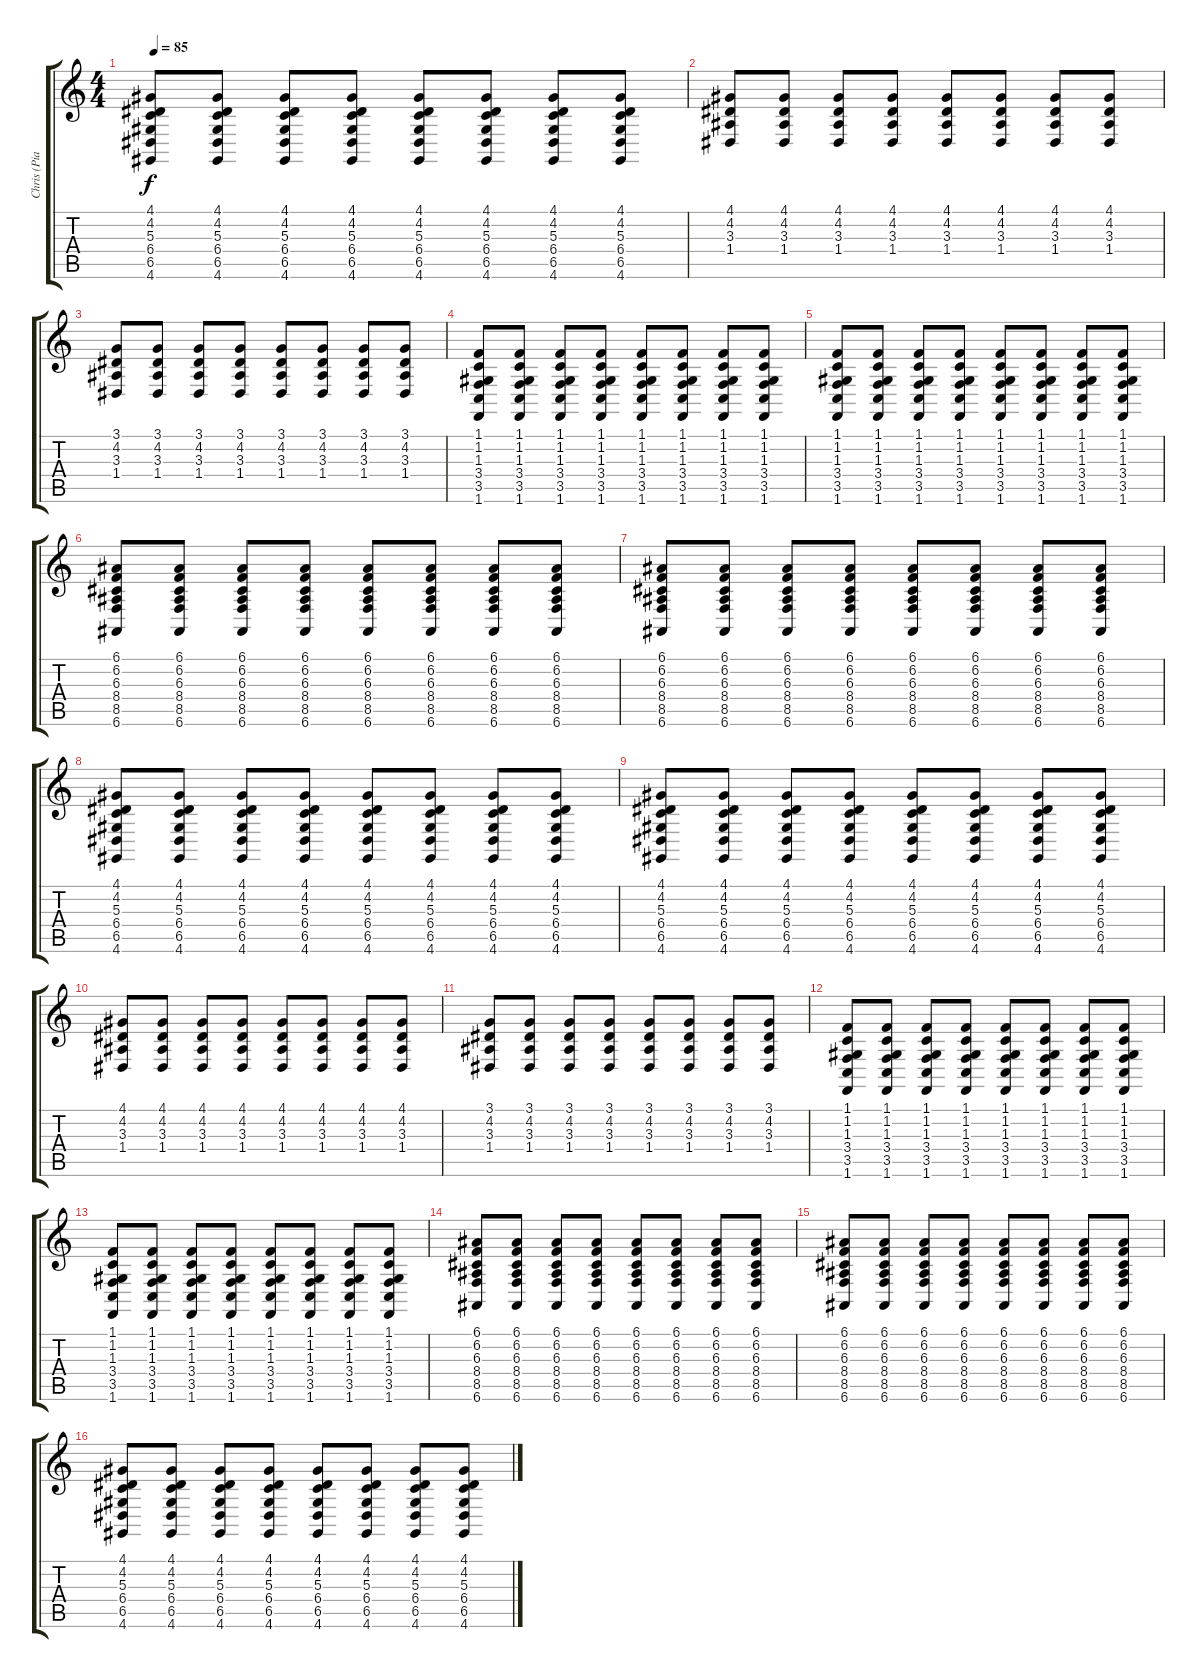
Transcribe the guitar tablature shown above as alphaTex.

\track ("Chris (Piano 1)" "Chris (Pia") {instrument acousticgrandpiano}
\staff {score tabs}
\tuning (E4 B3 G3 D3 A2 E2) {hide}
\ts (4 4)
\tempo 85
\clef g2
\ks c
(4.1 4.2 5.3 6.4 6.5 4.6).8{dy f} (4.1 4.2 5.3 6.4 6.5 4.6).8 (4.1 4.2 5.3 6.4 6.5 4.6).8 (4.1 4.2 5.3 6.4 6.5 4.6).8 (4.1 4.2 5.3 6.4 6.5 4.6).8 (4.1 4.2 5.3 6.4 6.5 4.6).8 (4.1 4.2 5.3 6.4 6.5 4.6).8 (4.1 4.2 5.3 6.4 6.5 4.6).8 |
(4.1 4.2 3.3 1.4).8 (4.1 4.2 3.3 1.4).8 (4.1 4.2 3.3 1.4).8 (4.1 4.2 3.3 1.4).8 (4.1 4.2 3.3 1.4).8 (4.1 4.2 3.3 1.4).8 (4.1 4.2 3.3 1.4).8 (4.1 4.2 3.3 1.4).8 |
(3.1 4.2 3.3 1.4).8 (3.1 4.2 3.3 1.4).8 (3.1 4.2 3.3 1.4).8 (3.1 4.2 3.3 1.4).8 (3.1 4.2 3.3 1.4).8 (3.1 4.2 3.3 1.4).8 (3.1 4.2 3.3 1.4).8 (3.1 4.2 3.3 1.4).8 |
(1.1 1.2 1.3 3.4 3.5 1.6).8 (1.1 1.2 1.3 3.4 3.5 1.6).8 (1.1 1.2 1.3 3.4 3.5 1.6).8 (1.1 1.2 1.3 3.4 3.5 1.6).8 (1.1 1.2 1.3 3.4 3.5 1.6).8 (1.1 1.2 1.3 3.4 3.5 1.6).8 (1.1 1.2 1.3 3.4 3.5 1.6).8 (1.1 1.2 1.3 3.4 3.5 1.6).8 |
(1.1 1.2 1.3 3.4 3.5 1.6).8 (1.1 1.2 1.3 3.4 3.5 1.6).8 (1.1 1.2 1.3 3.4 3.5 1.6).8 (1.1 1.2 1.3 3.4 3.5 1.6).8 (1.1 1.2 1.3 3.4 3.5 1.6).8 (1.1 1.2 1.3 3.4 3.5 1.6).8 (1.1 1.2 1.3 3.4 3.5 1.6).8 (1.1 1.2 1.3 3.4 3.5 1.6).8 |
(6.1 6.2 6.3 8.4 8.5 6.6).8 (6.1 6.2 6.3 8.4 8.5 6.6).8 (6.1 6.2 6.3 8.4 8.5 6.6).8 (6.1 6.2 6.3 8.4 8.5 6.6).8 (6.1 6.2 6.3 8.4 8.5 6.6).8 (6.1 6.2 6.3 8.4 8.5 6.6).8 (6.1 6.2 6.3 8.4 8.5 6.6).8 (6.1 6.2 6.3 8.4 8.5 6.6).8 |
(6.1 6.2 6.3 8.4 8.5 6.6).8 (6.1 6.2 6.3 8.4 8.5 6.6).8 (6.1 6.2 6.3 8.4 8.5 6.6).8 (6.1 6.2 6.3 8.4 8.5 6.6).8 (6.1 6.2 6.3 8.4 8.5 6.6).8 (6.1 6.2 6.3 8.4 8.5 6.6).8 (6.1 6.2 6.3 8.4 8.5 6.6).8 (6.1 6.2 6.3 8.4 8.5 6.6).8 |
(4.1 4.2 5.3 6.4 6.5 4.6).8 (4.1 4.2 5.3 6.4 6.5 4.6).8 (4.1 4.2 5.3 6.4 6.5 4.6).8 (4.1 4.2 5.3 6.4 6.5 4.6).8 (4.1 4.2 5.3 6.4 6.5 4.6).8 (4.1 4.2 5.3 6.4 6.5 4.6).8 (4.1 4.2 5.3 6.4 6.5 4.6).8 (4.1 4.2 5.3 6.4 6.5 4.6).8 |
(4.1 4.2 5.3 6.4 6.5 4.6).8 (4.1 4.2 5.3 6.4 6.5 4.6).8 (4.1 4.2 5.3 6.4 6.5 4.6).8 (4.1 4.2 5.3 6.4 6.5 4.6).8 (4.1 4.2 5.3 6.4 6.5 4.6).8 (4.1 4.2 5.3 6.4 6.5 4.6).8 (4.1 4.2 5.3 6.4 6.5 4.6).8 (4.1 4.2 5.3 6.4 6.5 4.6).8 |
(4.1 4.2 3.3 1.4).8 (4.1 4.2 3.3 1.4).8 (4.1 4.2 3.3 1.4).8 (4.1 4.2 3.3 1.4).8 (4.1 4.2 3.3 1.4).8 (4.1 4.2 3.3 1.4).8 (4.1 4.2 3.3 1.4).8 (4.1 4.2 3.3 1.4).8 |
(3.1 4.2 3.3 1.4).8 (3.1 4.2 3.3 1.4).8 (3.1 4.2 3.3 1.4).8 (3.1 4.2 3.3 1.4).8 (3.1 4.2 3.3 1.4).8 (3.1 4.2 3.3 1.4).8 (3.1 4.2 3.3 1.4).8 (3.1 4.2 3.3 1.4).8 |
(1.1 1.2 1.3 3.4 3.5 1.6).8 (1.1 1.2 1.3 3.4 3.5 1.6).8 (1.1 1.2 1.3 3.4 3.5 1.6).8 (1.1 1.2 1.3 3.4 3.5 1.6).8 (1.1 1.2 1.3 3.4 3.5 1.6).8 (1.1 1.2 1.3 3.4 3.5 1.6).8 (1.1 1.2 1.3 3.4 3.5 1.6).8 (1.1 1.2 1.3 3.4 3.5 1.6).8 |
(1.1 1.2 1.3 3.4 3.5 1.6).8 (1.1 1.2 1.3 3.4 3.5 1.6).8 (1.1 1.2 1.3 3.4 3.5 1.6).8 (1.1 1.2 1.3 3.4 3.5 1.6).8 (1.1 1.2 1.3 3.4 3.5 1.6).8 (1.1 1.2 1.3 3.4 3.5 1.6).8 (1.1 1.2 1.3 3.4 3.5 1.6).8 (1.1 1.2 1.3 3.4 3.5 1.6).8 |
(6.1 6.2 6.3 8.4 8.5 6.6).8 (6.1 6.2 6.3 8.4 8.5 6.6).8 (6.1 6.2 6.3 8.4 8.5 6.6).8 (6.1 6.2 6.3 8.4 8.5 6.6).8 (6.1 6.2 6.3 8.4 8.5 6.6).8 (6.1 6.2 6.3 8.4 8.5 6.6).8 (6.1 6.2 6.3 8.4 8.5 6.6).8 (6.1 6.2 6.3 8.4 8.5 6.6).8 |
(6.1 6.2 6.3 8.4 8.5 6.6).8 (6.1 6.2 6.3 8.4 8.5 6.6).8 (6.1 6.2 6.3 8.4 8.5 6.6).8 (6.1 6.2 6.3 8.4 8.5 6.6).8 (6.1 6.2 6.3 8.4 8.5 6.6).8 (6.1 6.2 6.3 8.4 8.5 6.6).8 (6.1 6.2 6.3 8.4 8.5 6.6).8 (6.1 6.2 6.3 8.4 8.5 6.6).8 |
(4.1 4.2 5.3 6.4 6.5 4.6).8 (4.1 4.2 5.3 6.4 6.5 4.6).8 (4.1 4.2 5.3 6.4 6.5 4.6).8 (4.1 4.2 5.3 6.4 6.5 4.6).8 (4.1 4.2 5.3 6.4 6.5 4.6).8 (4.1 4.2 5.3 6.4 6.5 4.6).8 (4.1 4.2 5.3 6.4 6.5 4.6).8 (4.1 4.2 5.3 6.4 6.5 4.6).8
